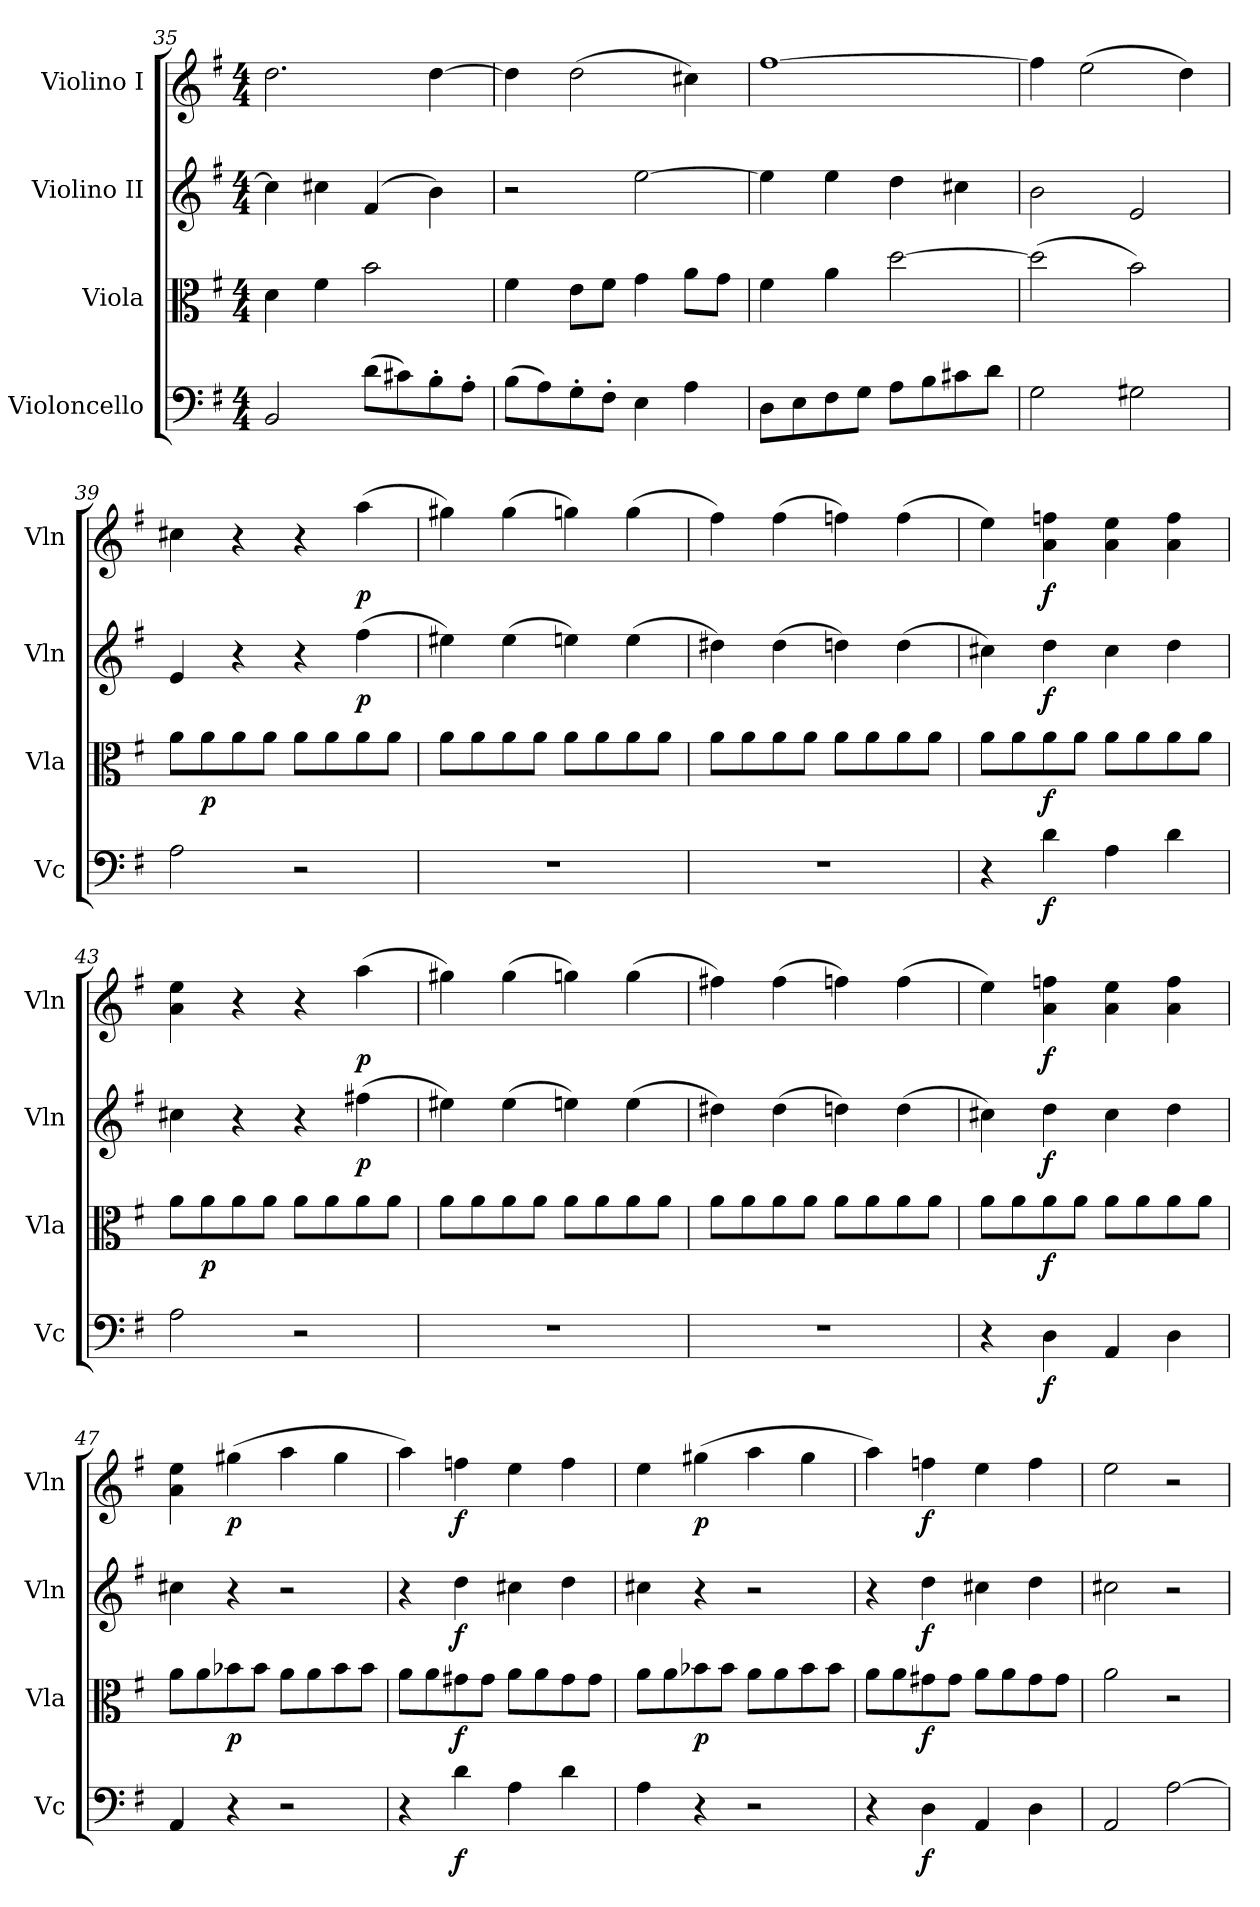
**kern	**dynam	**kern	**dynam	**kern	**dynam	**kern	**dynam
*part4	*part4	*part3	*part3	*part2	*part2	*part1	*part1
*staff4	*staff4	*staff3	*staff3	*staff2	*staff2	*staff1	*staff1
*I"Violoncello	*	*I"Viola	*	*I"Violino II	*	*I"Violino I	*
*I'Vc	*	*I'Vla	*	*I'Vln	*	*I'Vln	*
*clefF4	*	*clefC3	*	*clefG2	*	*clefG2	*
*k[f#]	*	*k[f#]	*	*k[f#]	*	*k[f#]	*
*G:	*	*G:	*	*G:	*	*G:	*
*M4/4	*	*M4/4	*	*M4/4	*	*M4/4	*
=35	=35	=35	=35	=35	=35	=35	=35
2BB	.	4d	.	4cc#]	.	2.dd	.
.	.	4f#	.	4cc#X	.	.	.
(8dL	.	2b	.	(4f#	.	.	.
8c#X)	.	.	.	.	.	.	.
8B'	.	.	.	4b)	.	[4dd	.
8A'J	.	.	.	.	.	.	.
=36	=36	=36	=36	=36	=36	=36	=36
(8BL	.	4f#	.	2r	.	4dd]	.
8A)	.	.	.	.	.	.	.
8G'	.	8eL	.	.	.	(2dd	.
8F#'J	.	8f#J	.	.	.	.	.
4E	.	4g	.	[2ee	.	.	.
4A	.	8aL	.	.	.	4cc#X)	.
.	.	8gJ	.	.	.	.	.
=37	=37	=37	=37	=37	=37	=37	=37
8DL	.	4f#	.	4ee]	.	[1ff#	.
8E	.	.	.	.	.	.	.
8F#	.	4a	.	4ee	.	.	.
8GJ	.	.	.	.	.	.	.
8AL	.	[2dd	.	4dd	.	.	.
8B	.	.	.	.	.	.	.
8c#X	.	.	.	4cc#X	.	.	.
8dJ	.	.	.	.	.	.	.
=38	=38	=38	=38	=38	=38	=38	=38
2G	.	(2dd]	.	2b	.	4ff#]	.
.	.	.	.	.	.	(2ee	.
2G#X	.	2b)	.	2e	.	.	.
.	.	.	.	.	.	4dd)	.
=39	=39	=39	=39	=39	=39	=39	=39
2A	.	8aL	.	4e	.	4cc#X	.
.	.	8a	p	.	.	.	.
.	.	8a	.	4r	.	4r	.
.	.	8aJ	.	.	.	.	.
2r	.	8aL	.	4r	.	4r	.
.	.	8a	.	.	.	.	.
.	.	8a	.	(4ff#	p	(4aa	p
.	.	8aJ	.	.	.	.	.
!!LO:LB:g=z
=40	=40	=40	=40	=40	=40	=40	=40
1r	.	8aL	.	4ee#X)	.	4gg#X)	.
.	.	8a	.	.	.	.	.
.	.	8a	.	(4ee#	.	(4gg#	.
.	.	8aJ	.	.	.	.	.
.	.	8aL	.	4een)	.	4ggn)	.
.	.	8a	.	.	.	.	.
.	.	8a	.	(4ee	.	(4gg	.
.	.	8aJ	.	.	.	.	.
=41	=41	=41	=41	=41	=41	=41	=41
1r	.	8aL	.	4dd#X)	.	4ff#)	.
.	.	8a	.	.	.	.	.
.	.	8a	.	(4dd#	.	(4ff#	.
.	.	8aJ	.	.	.	.	.
.	.	8aL	.	4ddn)	.	4ffn)	.
.	.	8a	.	.	.	.	.
.	.	8a	.	(4dd	.	(4ff	.
.	.	8aJ	.	.	.	.	.
=42	=42	=42	=42	=42	=42	=42	=42
4r	.	8aL	.	4cc#X)	.	4ee)	.
.	.	8a	.	.	.	.	.
4d	f	8a	f	4dd	f	4ffn 4a	f
.	.	8aJ	.	.	.	.	.
4A	.	8aL	.	4cc#	.	4ee 4a	.
.	.	8a	.	.	.	.	.
4d	.	8a	.	4dd	.	4ff 4a	.
.	.	8aJ	.	.	.	.	.
=43	=43	=43	=43	=43	=43	=43	=43
2A	.	8aL	.	4cc#X	.	4ee 4a	.
.	.	8a	p	.	.	.	.
.	.	8a	.	4r	.	4r	.
.	.	8aJ	.	.	.	.	.
2r	.	8aL	.	4r	.	4r	.
.	.	8a	.	.	.	.	.
.	.	8a	.	(4ff#X	p	(4aa	p
.	.	8aJ	.	.	.	.	.
=44	=44	=44	=44	=44	=44	=44	=44
1r	.	8aL	.	4ee#X)	.	4gg#X)	.
.	.	8a	.	.	.	.	.
.	.	8a	.	(4ee#	.	(4gg#	.
.	.	8aJ	.	.	.	.	.
.	.	8aL	.	4een)	.	4ggn)	.
.	.	8a	.	.	.	.	.
.	.	8a	.	(4ee	.	(4gg	.
.	.	8aJ	.	.	.	.	.
=45	=45	=45	=45	=45	=45	=45	=45
1r	.	8aL	.	4dd#X)	.	4ff#X)	.
.	.	8a	.	.	.	.	.
.	.	8a	.	(4dd#	.	(4ff#	.
.	.	8aJ	.	.	.	.	.
.	.	8aL	.	4ddn)	.	4ffn)	.
.	.	8a	.	.	.	.	.
.	.	8a	.	(4dd	.	(4ff	.
.	.	8aJ	.	.	.	.	.
!!LO:PB:g=z
=46	=46	=46	=46	=46	=46	=46	=46
4r	.	8aL	.	4cc#X)	.	4ee)	.
.	.	8a	.	.	.	.	.
4D	f	8a	f	4dd	f	4ffn 4a	f
.	.	8aJ	.	.	.	.	.
4AA	.	8aL	.	4cc#	.	4ee 4a	.
.	.	8a	.	.	.	.	.
4D	.	8a	.	4dd	.	4ff 4a	.
.	.	8aJ	.	.	.	.	.
=47	=47	=47	=47	=47	=47	=47	=47
4AA	.	8aL	.	4cc#X	.	4ee 4a	.
.	.	8a	.	.	.	.	.
4r	.	8b-X	p	4r	.	(4gg#X	p
.	.	8b-J	.	.	.	.	.
2r	.	8aL	.	2r	.	4aa	.
.	.	8a	.	.	.	.	.
.	.	8b-	.	.	.	4gg#	.
.	.	8b-J	.	.	.	.	.
=48	=48	=48	=48	=48	=48	=48	=48
4r	.	8aL	.	4r	.	4aa)	.
.	.	8a	.	.	.	.	.
4d	f	8g#X	f	4dd	f	4ffn	f
.	.	8g#J	.	.	.	.	.
4A	.	8aL	.	4cc#X	.	4ee	.
.	.	8a	.	.	.	.	.
4d	.	8g#	.	4dd	.	4ff	.
.	.	8g#J	.	.	.	.	.
=49	=49	=49	=49	=49	=49	=49	=49
4A	.	8aL	.	4cc#X	.	4ee	.
.	.	8a	.	.	.	.	.
4r	.	8b-X	p	4r	.	(4gg#X	p
.	.	8b-J	.	.	.	.	.
2r	.	8aL	.	2r	.	4aa	.
.	.	8a	.	.	.	.	.
.	.	8b-	.	.	.	4gg#	.
.	.	8b-J	.	.	.	.	.
=50	=50	=50	=50	=50	=50	=50	=50
4r	.	8aL	.	4r	.	4aa)	.
.	.	8a	.	.	.	.	.
4D	f	8g#X	f	4dd	f	4ffn	f
.	.	8g#J	.	.	.	.	.
4AA	.	8aL	.	4cc#X	.	4ee	.
.	.	8a	.	.	.	.	.
4D	.	8g#	.	4dd	.	4ff	.
.	.	8g#J	.	.	.	.	.
=51	=51	=51	=51	=51	=51	=51	=51
2AA	.	2a	.	2cc#X	.	2ee	.
[2A	.	2r	.	2r	.	2r	.
=	=	=	=	=	=	=	=
*-	*-	*-	*-	*-	*-	*-	*-
